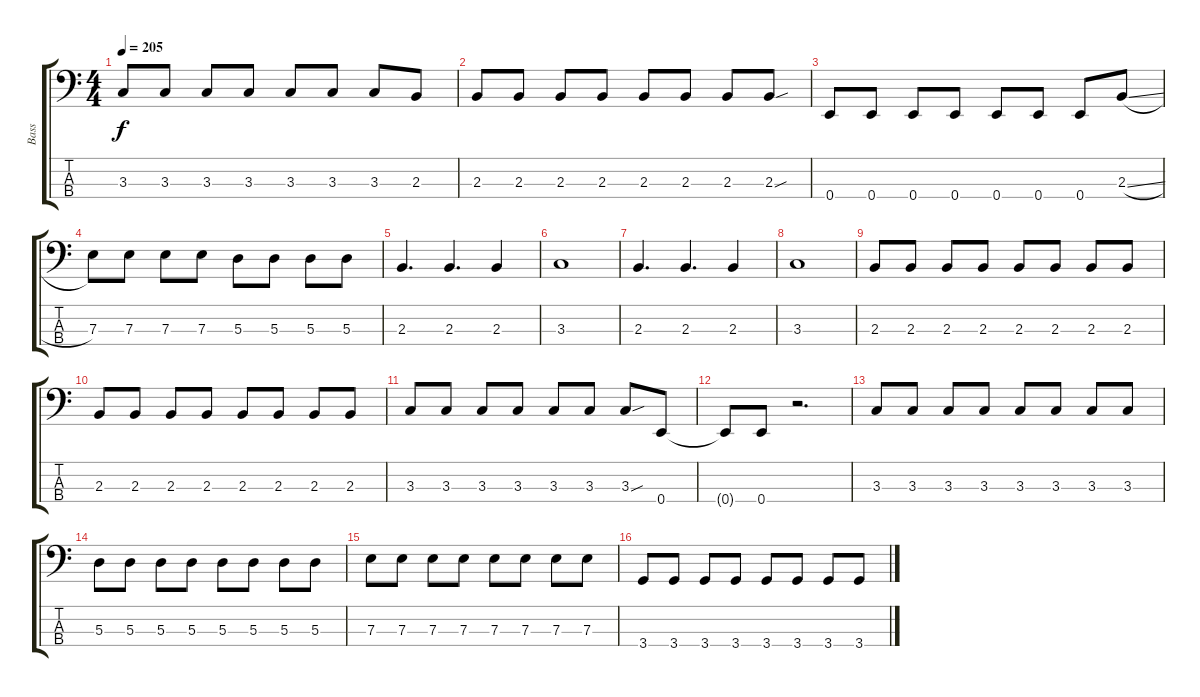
\track ("Bass" "Bass") {instrument electricbasspick}
\staff {score tabs}
\tuning (G2 D2 A1 E1) {hide}
\ts (4 4)
\tempo 205
\clef f4
\ks c
3.3.8{dy f} 3.3.8 3.3.8 3.3.8 3.3.8 3.3.8 3.3.8 2.3.8 |
2.3.8 2.3.8 2.3.8 2.3.8 2.3.8 2.3.8 2.3.8 2.3{sou}.8 |
0.4.8 0.4.8 0.4.8 0.4.8 0.4.8 0.4.8 0.4.8 2.3{sl}.8 |
7.3.8 7.3.8 7.3.8 7.3.8 5.3.8 5.3.8 5.3.8 5.3.8 |
2.3.4{d} 2.3.4{d} 2.3.4 |
3.3.1 |
2.3.4{d} 2.3.4{d} 2.3.4 |
3.3.1 |
2.3.8 2.3.8 2.3.8 2.3.8 2.3.8 2.3.8 2.3.8 2.3.8 |
2.3.8 2.3.8 2.3.8 2.3.8 2.3.8 2.3.8 2.3.8 2.3.8 |
3.3.8 3.3.8 3.3.8 3.3.8 3.3.8 3.3.8 3.3{sou}.8 0.4.8 |
0.4{t}.8 0.4.8 r.2{d} |
3.3.8 3.3.8 3.3.8 3.3.8 3.3.8 3.3.8 3.3.8 3.3.8 |
5.3.8 5.3.8 5.3.8 5.3.8 5.3.8 5.3.8 5.3.8 5.3.8 |
7.3.8 7.3.8 7.3.8 7.3.8 7.3.8 7.3.8 7.3.8 7.3.8 |
3.4.8 3.4.8 3.4.8 3.4.8 3.4.8 3.4.8 3.4.8 3.4.8
